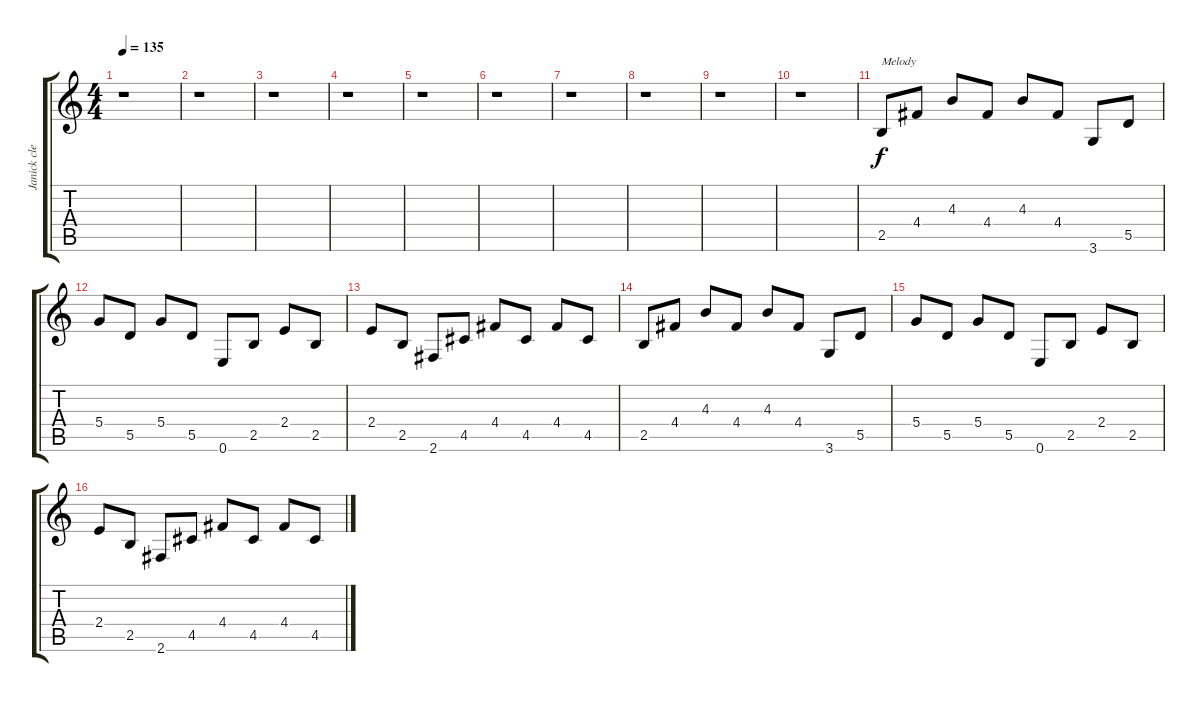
\track ("Janick clean" "Janick cle") {instrument electricguitarclean}
\staff {score tabs}
\tuning (E4 B3 G3 D3 A2 E2) {hide}
\ts (4 4)
\tempo 135
\clef g2
\ks c
r.1{dy f} |
r.1 |
r.1 |
r.1 |
r.1 |
r.1 |
r.1 |
r.1 |
r.1 |
r.1 |
2.5.8{txt "Melody"} 4.4.8 4.3.8 4.4.8 4.3.8 4.4.8 3.6.8 5.5.8 |
5.4.8 5.5.8 5.4.8 5.5.8 0.6.8 2.5.8 2.4.8 2.5.8 |
2.4.8 2.5.8 2.6.8 4.5.8 4.4.8 4.5.8 4.4.8 4.5.8 |
2.5.8 4.4.8 4.3.8 4.4.8 4.3.8 4.4.8 3.6.8 5.5.8 |
5.4.8 5.5.8 5.4.8 5.5.8 0.6.8 2.5.8 2.4.8 2.5.8 |
2.4.8 2.5.8 2.6.8 4.5.8 4.4.8 4.5.8 4.4.8 4.5.8
